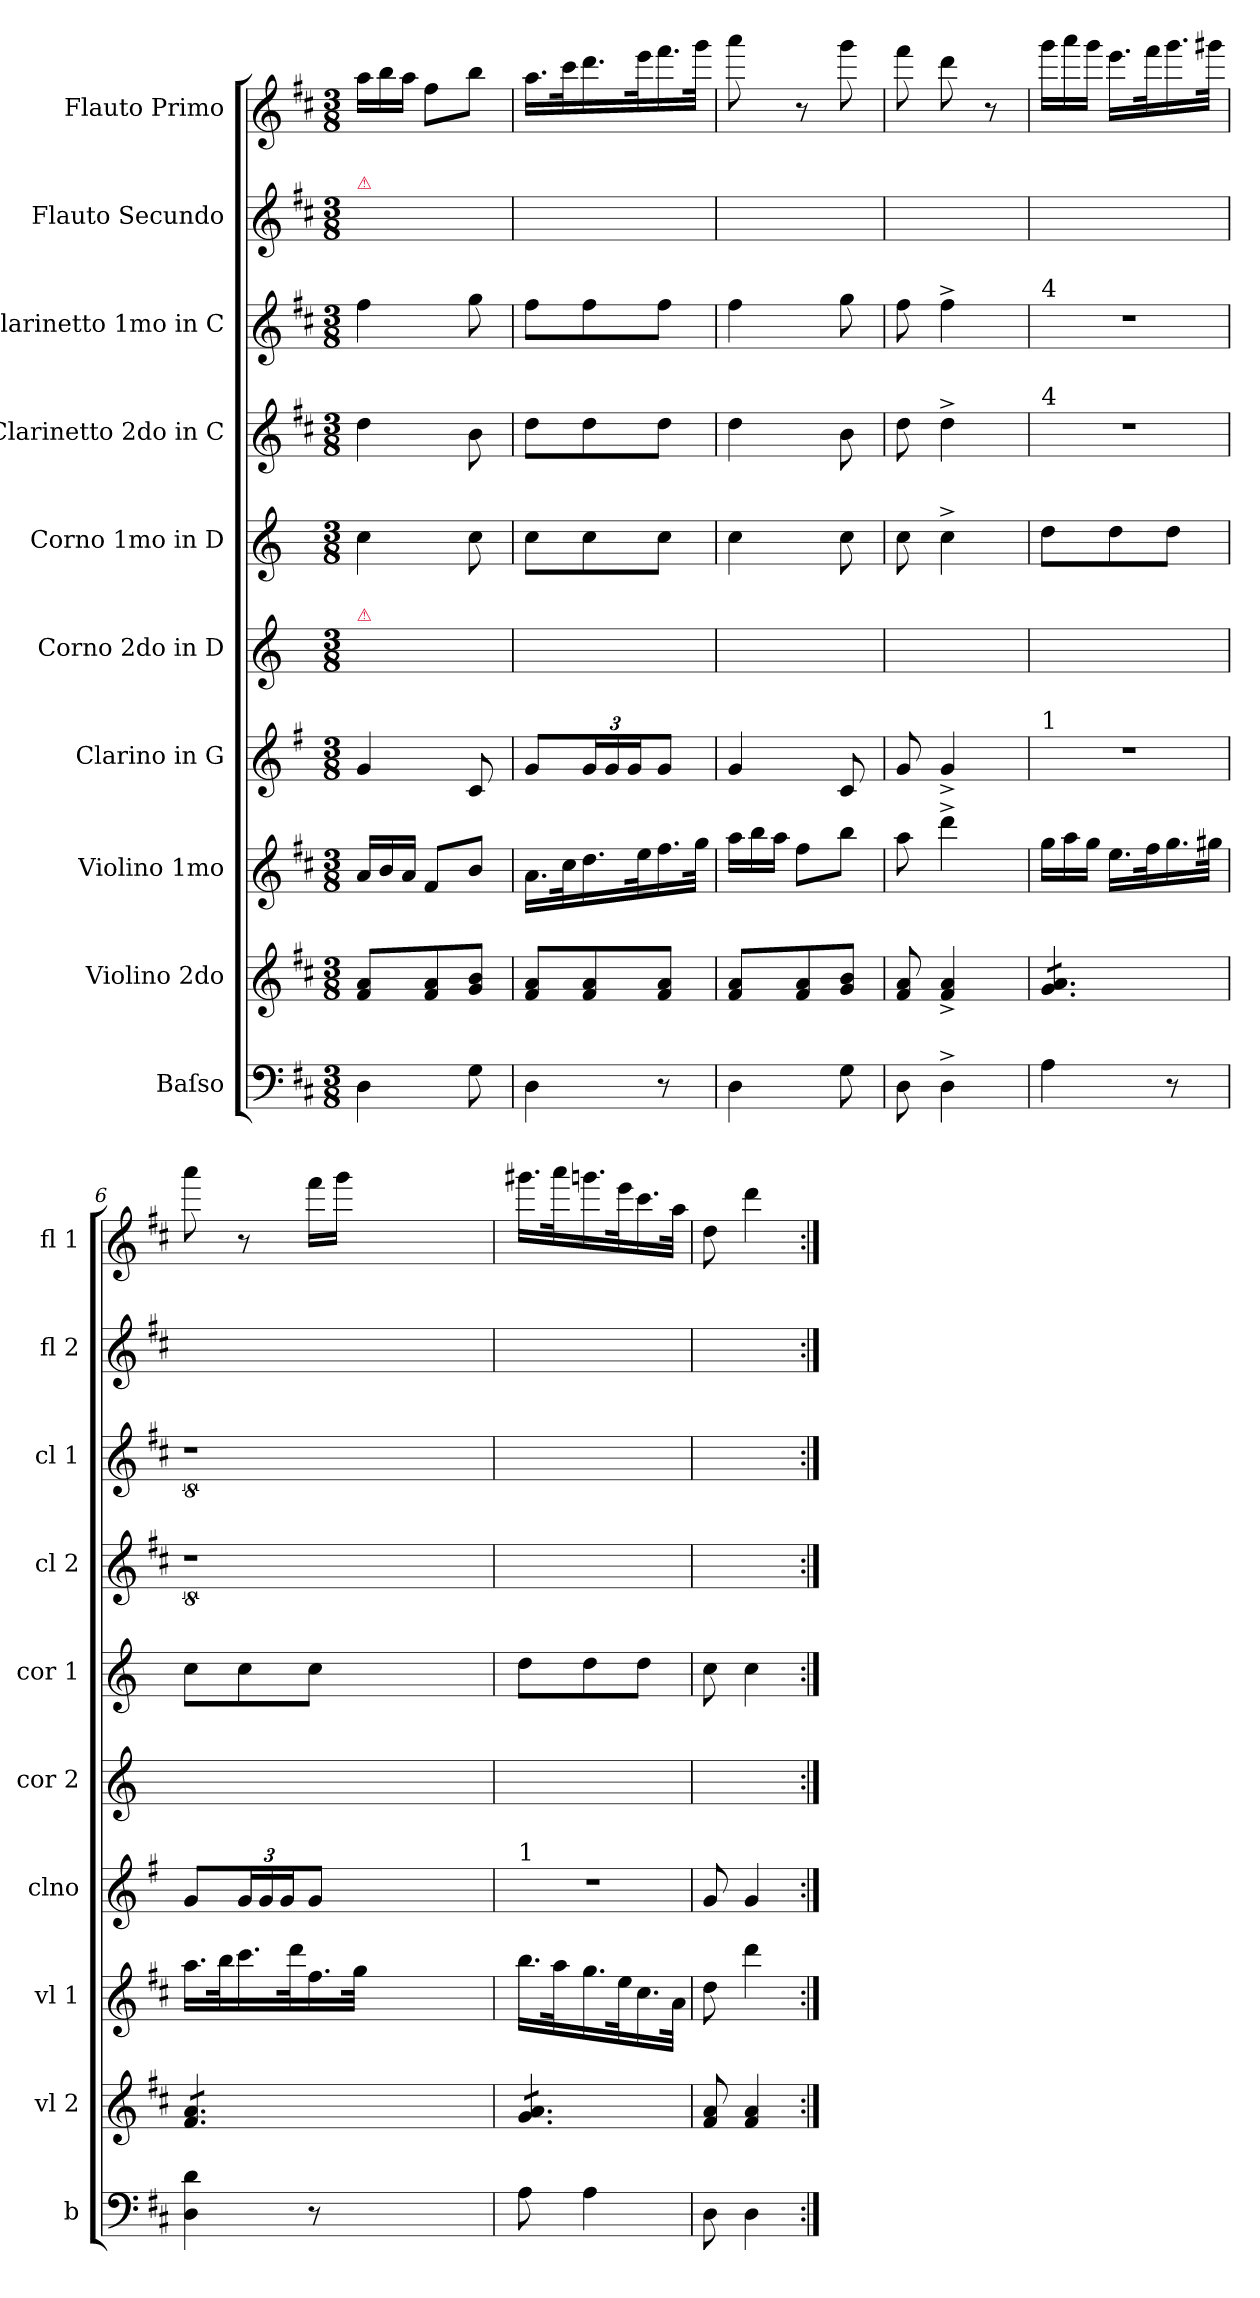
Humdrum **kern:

**kern	**kern	**kern	**kern	**kern	**kern	**kern	**kern	**kern	**kern
*part10	*part9	*part8	*part7	*part6	*part5	*part4	*part3	*part2	*part1
*staff10	*staff9	*staff8	*staff7	*staff6	*staff5	*staff4	*staff3	*staff2	*staff1
*I"Baſso	*I"Violino 2do	*I"Violino 1mo	*I"Clarino in G	*I"Corno 2do in D	*I"Corno 1mo in D	*I"Clarinetto 2do in C	*I"Clarinetto 1mo in C	*I"Flauto Secundo	*I"Flauto Primo
*I'b	*I'vl 2	*I'vl 1	*I'clno	*I'cor 2	*I'cor 1	*I'cl 2	*I'cl 1	*I'fl 2	*I'fl 1
*clefF4	*clefG2	*clefG2	*clefG2	*clefG2	*clefG2	*clefG2	*clefG2	*clefG2	*clefG2
*	*	*	*ITrd3c5	*ITrd6c10	*ITrd6c10	*	*	*	*
*k[f#c#]	*k[f#c#]	*k[f#c#]	*k[f#c#]	*k[f#c#]	*k[f#c#]	*k[f#c#]	*k[f#c#]	*k[f#c#]	*k[f#c#]
*D:	*D:	*D:	*D:	*D:	*D:	*D:	*D:	*D:	*D:
*M3/8	*M3/8	*M3/8	*M3/8	*M3/8	*M3/8	*M3/8	*M3/8	*M3/8	*M3/8
*	*	*Xtuplet	*	*	*	*	*	*	*Xtuplet
=1	=1	=1	=1	=1	=1	=1	=1	=1	=1
!	!	!	!	!	!	!	!	!LO:TX:a:color=crimson:t=⚠	!
!	!	!	!	!LO:TX:a:color=crimson:t=⚠	!	!	!	!	!
4D\	8f#/ 8a/L	24a/LL	4d/	4.ryy	4d\	4dd\	4ff#\	4.ryy	24aa\LL
.	.	24b/	.	.	.	.	.	.	24bb\
.	.	24a/JJ	.	.	.	.	.	.	24aa\JJ
.	8f#/ 8a/	8f#/L	.	.	.	.	.	.	8ff#\L
8G\	8g/ 8b/J	8b/J	8G/	.	8d\	8b\	8gg\	.	8bb\J
=2	=2	=2	=2	=2	=2	=2	=2	=2	=2
4D\	8f#/ 8a/L	16.a\LL	8d/L	4.ryy	8d\L	8dd\L	8ff#\L	4.ryy	16.aa\LL
.	.	32cc#\K	.	.	.	.	.	.	32ccc#\K
.	8f#/ 8a/	16.dd\	24d/L	.	8d\	8dd\	8ff#\	.	16.ddd\
.	.	.	24d/	.	.	.	.	.	.
.	.	.	24d/J	.	.	.	.	.	.
.	.	32ee\K	.	.	.	.	.	.	32eee\K
8r	8f#/ 8a/J	16.ff#\	8d/J	.	8d\J	8dd\J	8ff#\J	.	16.fff#\
.	.	32gg\JJk	.	.	.	.	.	.	32ggg\JJk
=3	=3	=3	=3	=3	=3	=3	=3	=3	=3
4D\	8f#/ 8a/L	24aa\LL	4d/	4.ryy	4d\	4dd\	4ff#\	4.ryy	8aaa\
.	.	24bb\	.	.	.	.	.	.	.
.	.	24aa\JJ	.	.	.	.	.	.	.
.	8f#/ 8a/	8ff#\L	.	.	.	.	.	.	8r
8G\	8g/ 8b/J	8bb\J	8G/	.	8d\	8b\	8gg\	.	8ggg\
=4	=4	=4	=4	=4	=4	=4	=4	=4	=4
8D\	8f#/ 8a/	8aa\	8d/	4.ryy	8d\	8dd\	8ff#\	4.ryy	8fff#\
4D^\	4f#^>/ 4a^>/	4ddd^<\	4d^>/	.	4d^\	4dd^\	4ff#^\	.	8ddd\
.	.	.	.	.	.	.	.	.	8r
=5	=5	=5	=5	=5	=5	=5	=5	=5	=5
!	!	!	!	!	!	!	!LO:TX:a:t=4	!	!
!	!	!	!	!	!	!LO:TX:a:t=4	!	!	!
!	!	!	!LO:TX:a:t=1	!	!	!	!	!	!
*	*tremolo	*	*	*	*	*	*	*	*
4A\	8g/ 8a/L	24gg\LL	4.r	4.ryy	8e\L	4.r	4.r	4.ryy	24ggg\LL
.	.	24aa\	.	.	.	.	.	.	24aaa\
.	.	24gg\JJ	.	.	.	.	.	.	24ggg\JJ
.	8g/ 8a/	16.ee\LL	.	.	8e\	.	.	.	16.eee\LL
.	.	32ff#\K	.	.	.	.	.	.	32fff#\K
8r	8g/ 8a/J	16.gg\	.	.	8e\J	.	.	.	16.ggg\
.	.	32gg#X\JJk	.	.	.	.	.	.	32ggg#X\JJk
=6	=6	=6	=6	=6	=6	=6	=6	=6	=6
4D\ 4d\	8f#/ 8a/L	16.aa\LL	8d/L	4.ryy	8d\L	8%9r	8%9r	4.ryy	8aaa\
.	.	32bb\K	.	.	.	.	.	.	.
.	8f#/ 8a/	16.ccc#\	24d/L	.	8d\	.	.	.	8r
.	.	.	24d/	.	.	.	.	.	.
.	.	.	24d/J	.	.	.	.	.	.
.	.	32ddd\K	.	.	.	.	.	.	.
8r	8f#/ 8a/J	16.ff#\	8d/J	.	8d\J	.	.	.	16fff#\LL
.	.	.	.	.	.	.	.	.	16ggg\JJ
.	.	32gg\JJk	.	.	.	.	.	.	.
2.ryy	2.ryy	2.ryy	2.ryy	2.ryy	2.ryy	.	.	2.ryy	2.ryy
=7	=7	=7	=7	=7	=7	=7	=7	=7	=7
!	!	!	!LO:TX:a:t=1	!	!	!	!	!	!
8A\	8g/ 8a/L	16.bb\LL	4.r	4.ryy	8e\L	4.ryy	4.ryy	4.ryy	16.ggg#X\LL
.	.	32aa\K	.	.	.	.	.	.	32aaa\K
4A\	8g/ 8a/	16.gg\	.	.	8e\	.	.	.	16.gggn\
.	.	32ee\K	.	.	.	.	.	.	32eee\K
.	8g/ 8a/J	16.cc#\	.	.	8e\J	.	.	.	16.ccc#\
*	*Xtremolo	*	*	*	*	*	*	*	*
.	.	32a\JJk	.	.	.	.	.	.	32aa\JJk
=8	=8	=8	=8	=8	=8	=8	=8	=8	=8
8D\	8f#/ 8a/	8dd\	8d/	4.ryy	8d\	4.ryy	4.ryy	4.ryy	8dd\
4D\	4f#/ 4a/	4ddd\	4d/	.	4d\	.	.	.	4ddd\
=:|!	=:|!	=:|!	=:|!	=:|!	=:|!	=:|!	=:|!	=:|!	=:|!
*-	*-	*-	*-	*-	*-	*-	*-	*-	*-
